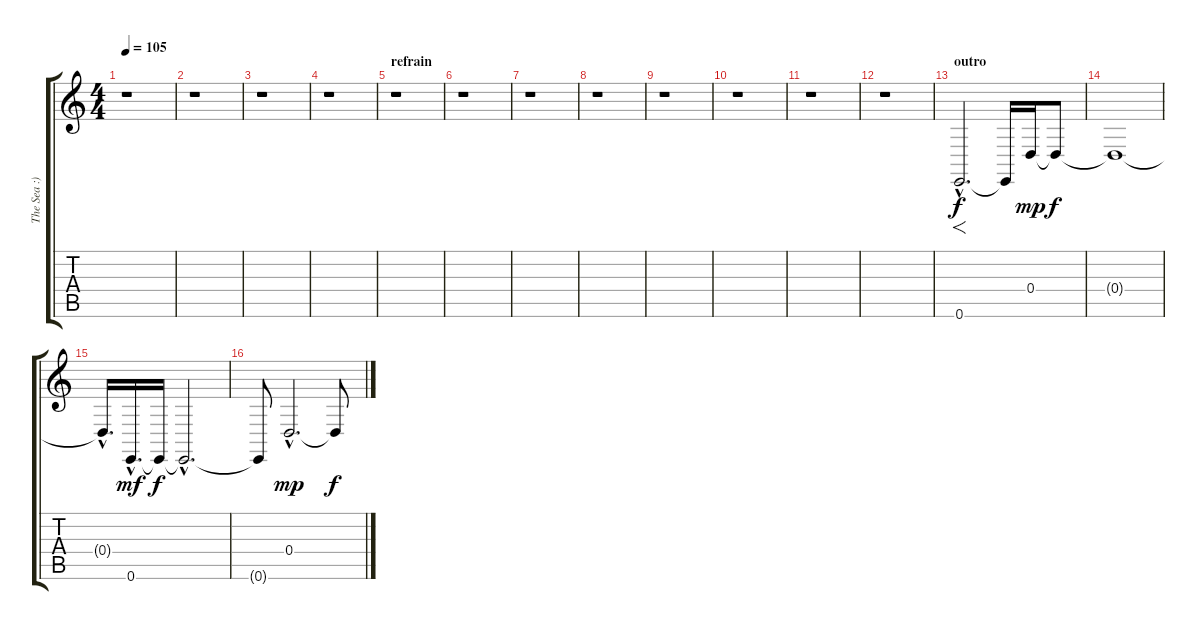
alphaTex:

\track ("The Sea :)" "The Sea :)") {instrument seashore}
\staff {score tabs}
\tuning (E4 B3 G3 D3 A2 E2) {hide}
\ts (4 4)
\tempo 105
\clef g2
\ks c
r.1{dy f} |
r.1 |
r.1 |
r.1 |
\section ("" "refrain")
r.1 |
r.1 |
r.1 |
r.1 |
r.1 |
r.1 |
r.1 |
r.1 |
\section ("" "outro")
0.6{hac}.2{f d} 0.6{t}.16 0.4.16{dy mp} 0.4{t}.8{dy f} |
0.4{t}.1 |
0.4{hac t}.16{d} 0.6{hac}.16{d dy mf} 0.6{t}.16{dy f} 0.6{hac t}.2{d} |
0.6{t}.8 0.4{hac}.2{d dy mp} 0.4{t}.8{dy f}
